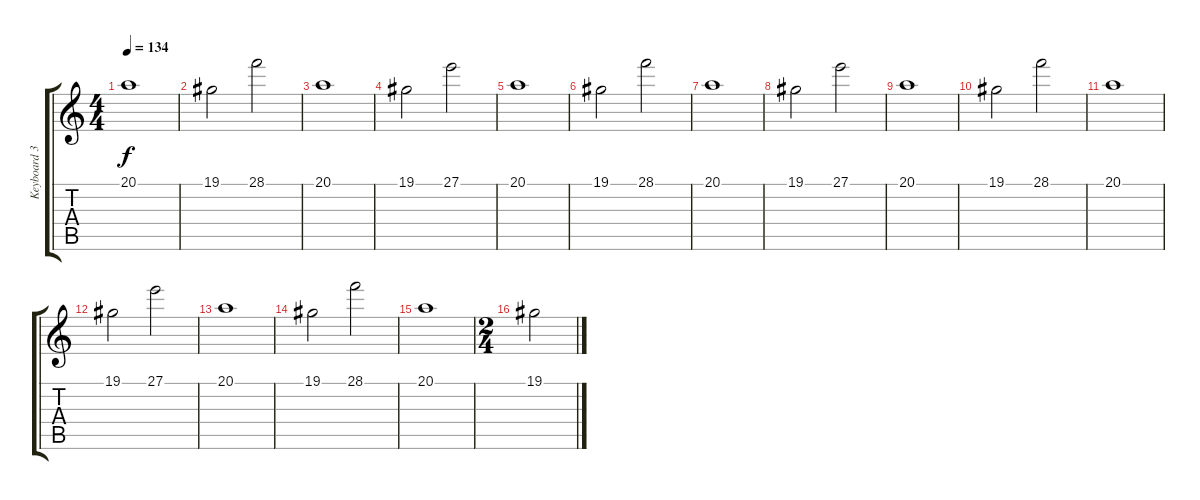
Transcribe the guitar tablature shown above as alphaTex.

\track ("Keyboard 3" "Keyboard 3") {instrument stringensemble1}
\staff {score tabs}
\tuning (Db4 Ab3 E3 B2 Gb2 Db2) {hide}
\ts (4 4)
\tempo 134
\clef g2
\ks c
20.1.1{dy f} |
19.1.2 28.1.2 |
20.1.1 |
19.1.2 27.1.2 |
20.1.1 |
19.1.2 28.1.2 |
20.1.1 |
19.1.2 27.1.2 |
20.1.1 |
19.1.2 28.1.2 |
20.1.1 |
19.1.2 27.1.2 |
20.1.1 |
19.1.2 28.1.2 |
20.1.1 |
\ts (2 4)
19.1.2
